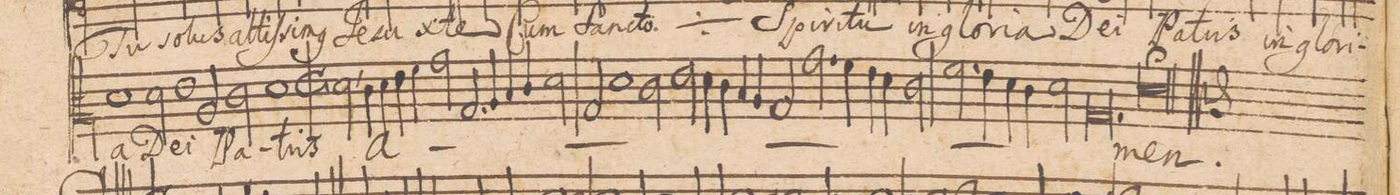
**kern	**text
*I"ALTVS.	*
*clefC3	*
*k[]	*
*met(c|)	*
*M3/2	*
1d\	-a
2d\	De-
=112-	=112-
1e\	.
2A/	-i
=113-	=113-
2c\	Pa-
1d\	.
=114-	=114-
*M2/1	*
*met(c|)	*
2d,<\	-tris
4c\	A-
4d\	.
4e\	.
4f\	.
2g\	.
=115-	=115-
2.G/	.
4A/	.
4B/	.
4c/	.
2d\	.
=116-	=116-
2G/	.
1d\	.
2c\	.
=117-	=117-
2e\	.
4d\	.
4c\	.
4B/	.
4A/	.
2G/	.
=118-	=118-
2.g\	.
4f\	.
4e\	.
4d\	.
2c\	.
=119-	=119-
2.f\	.
4e\	.
4d\	.
4c\	.
2d\	.
=120-	=120-
0.G/	.
=121-	=121-
[1d\;l	-men.
=122-	=122-
0d\]	.
==	==
*-	*-
